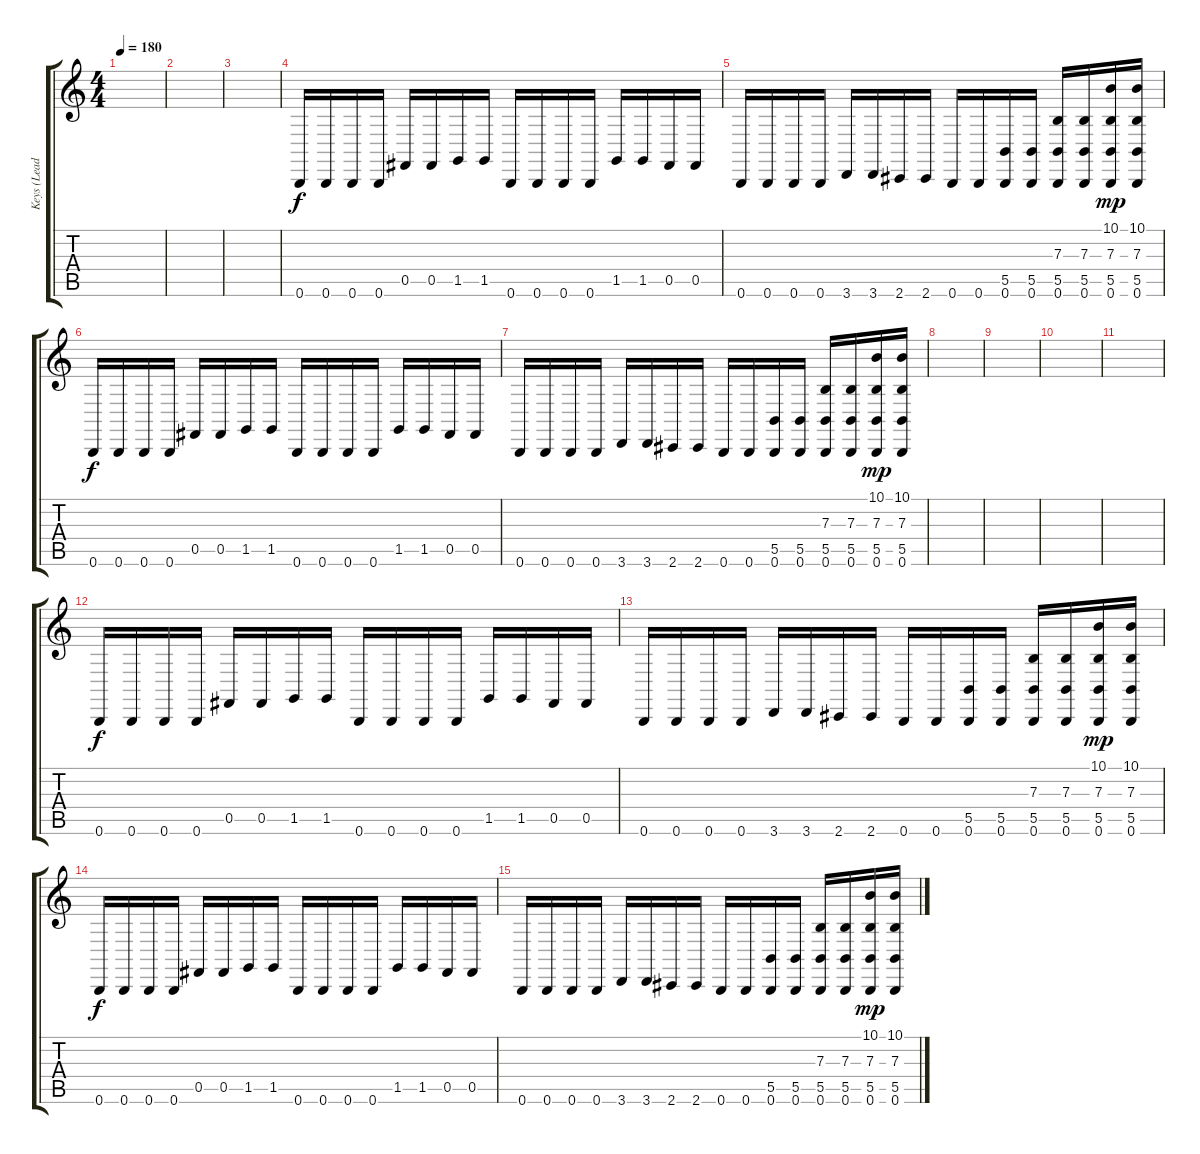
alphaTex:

\track ("Keys (Lead)" "Keys (Lead") {instrument lead1square}
\staff {score tabs}
\tuning (Db4 Ab3 E3 B2 Gb2 B1) {hide}
\ts (4 4)
\tempo 180
\clef g2
\ks c
|
|
|
0.6.16{volume 13} 0.6.16 0.6.16 0.6.16 0.5.16 0.5.16 1.5.16 1.5.16 0.6.16 0.6.16 0.6.16 0.6.16 1.5.16 1.5.16 0.5.16 0.5.16 |
0.6.16{volume 13} 0.6.16 0.6.16 0.6.16 3.6.16 3.6.16 2.6.16 2.6.16 0.6.16 0.6.16 (5.5 0.6).16 (5.5 0.6).16 (7.3 5.5 0.6).16 (7.3 5.5 0.6).16 (10.1 7.3 5.5 0.6).16{dy mp} (10.1 7.3 5.5 0.6).16 |
0.6.16{dy f volume 13} 0.6.16 0.6.16 0.6.16 0.5.16 0.5.16 1.5.16 1.5.16 0.6.16 0.6.16 0.6.16 0.6.16 1.5.16 1.5.16 0.5.16 0.5.16 |
0.6.16{volume 13} 0.6.16 0.6.16 0.6.16 3.6.16 3.6.16 2.6.16 2.6.16 0.6.16 0.6.16 (5.5 0.6).16 (5.5 0.6).16 (7.3 5.5 0.6).16 (7.3 5.5 0.6).16 (10.1 7.3 5.5 0.6).16{dy mp} (10.1 7.3 5.5 0.6).16 |
|
|
|
|
0.6.16{dy f volume 13} 0.6.16 0.6.16 0.6.16 0.5.16 0.5.16 1.5.16 1.5.16 0.6.16 0.6.16 0.6.16 0.6.16 1.5.16 1.5.16 0.5.16 0.5.16 |
0.6.16{volume 13} 0.6.16 0.6.16 0.6.16 3.6.16 3.6.16 2.6.16 2.6.16 0.6.16 0.6.16 (5.5 0.6).16 (5.5 0.6).16 (7.3 5.5 0.6).16 (7.3 5.5 0.6).16 (10.1 7.3 5.5 0.6).16{dy mp} (10.1 7.3 5.5 0.6).16 |
0.6.16{dy f volume 13} 0.6.16 0.6.16 0.6.16 0.5.16 0.5.16 1.5.16 1.5.16 0.6.16 0.6.16 0.6.16 0.6.16 1.5.16 1.5.16 0.5.16 0.5.16 |
0.6.16{volume 13} 0.6.16 0.6.16 0.6.16 3.6.16 3.6.16 2.6.16 2.6.16 0.6.16 0.6.16 (5.5 0.6).16 (5.5 0.6).16 (7.3 5.5 0.6).16 (7.3 5.5 0.6).16 (10.1 7.3 5.5 0.6).16{dy mp} (10.1 7.3 5.5 0.6).16
